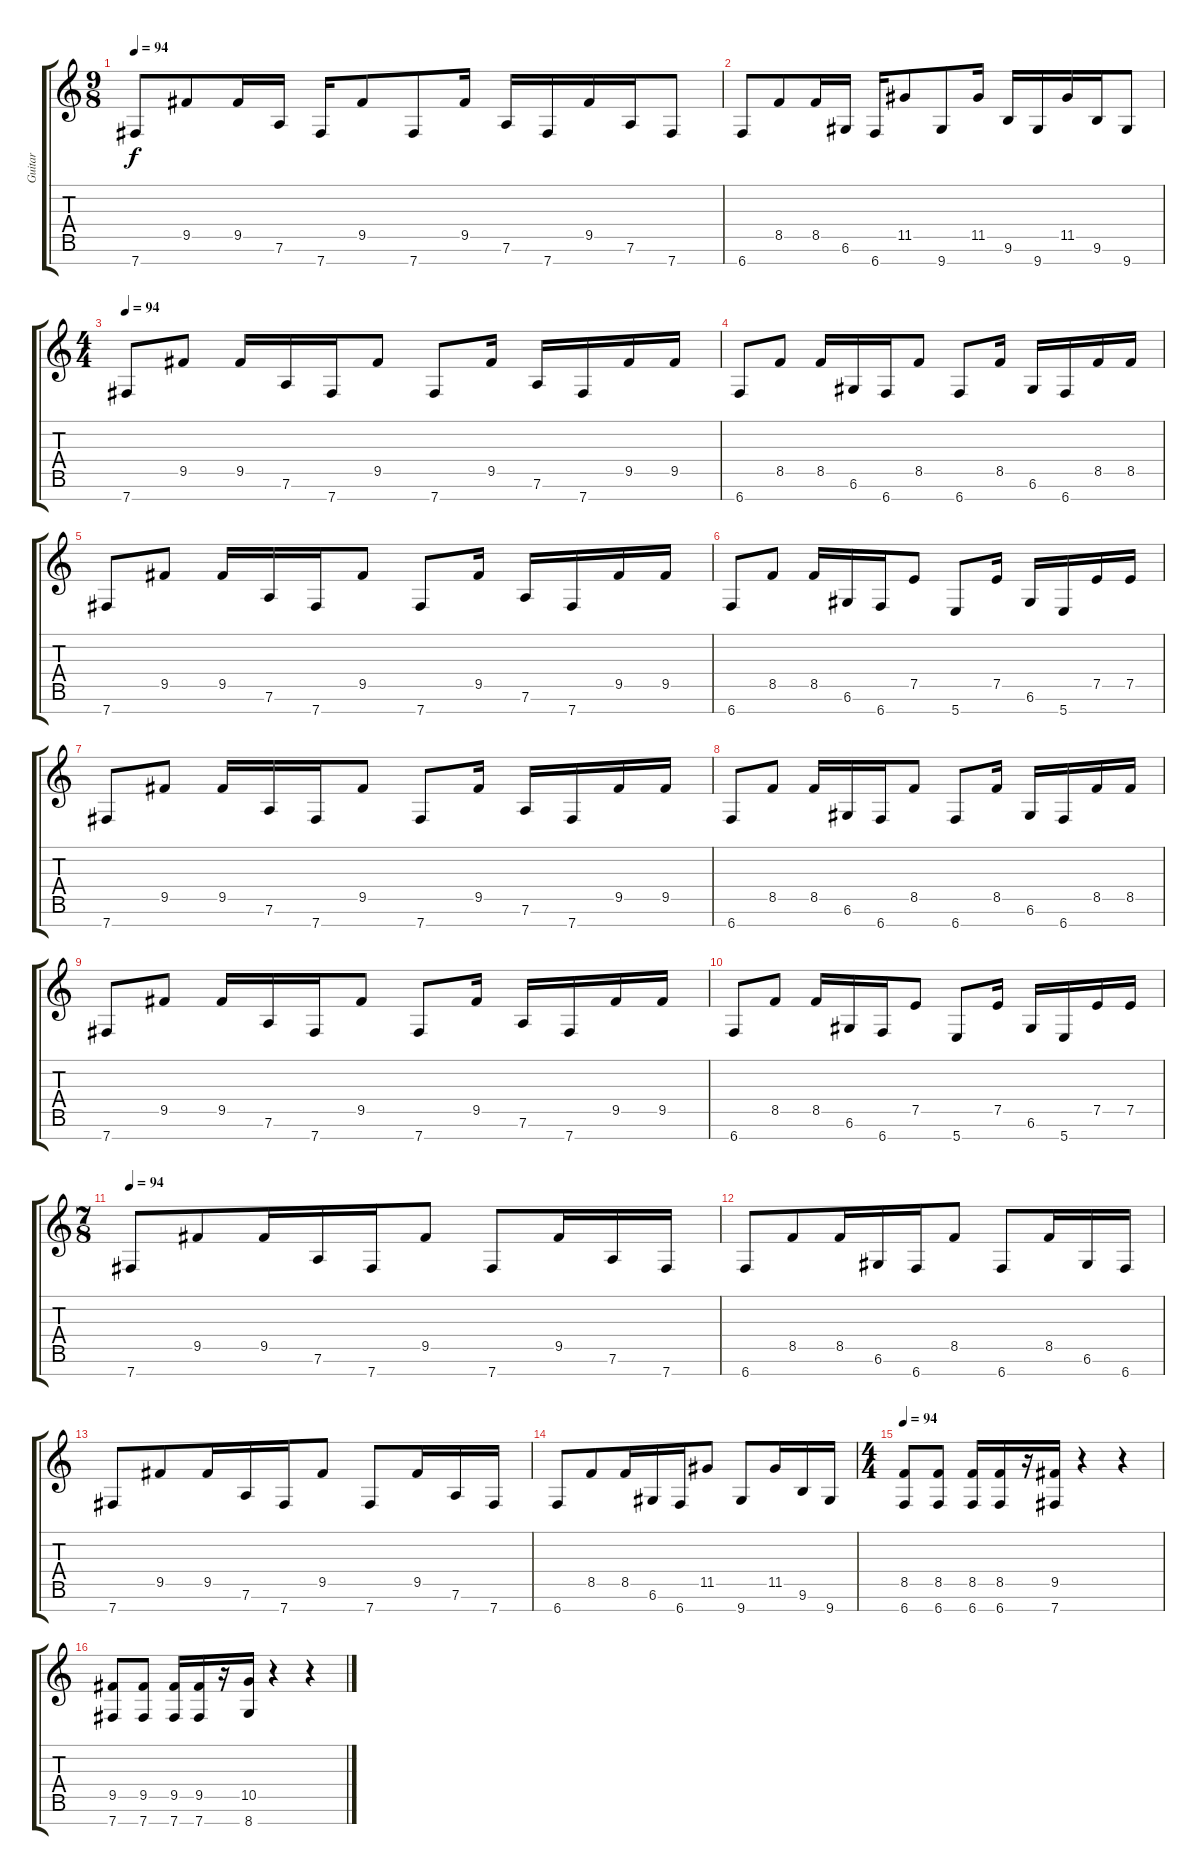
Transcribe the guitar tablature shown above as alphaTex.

\track ("Guitar" "Guitar") {instrument distortionguitar}
\staff {score tabs}
\tuning (E4 B3 G3 D3 A2 D2 B1) {hide}
\ts (9 8)
\tempo 94
\clef g2
\ks c
7.7.8{dy f} 9.5.8 9.5.16 7.6.16 7.7.16 9.5.8 7.7.8 9.5.16 7.6.16 7.7.16 9.5.16 7.6.16 7.7.8 |
6.7.8 8.5.8 8.5.16 6.6.16 6.7.16 11.5.8 9.7.8 11.5.16 9.6.16 9.7.16 11.5.16 9.6.16 9.7.8 |
\ts (4 4)
\tempo 94
7.7.8{volume 14} 9.5.8 9.5.16 7.6.16 7.7.16 9.5.8 7.7.8 9.5.16 7.6.16 7.7.16 9.5.16 9.5.16 |
6.7.8 8.5.8 8.5.16 6.6.16 6.7.16 8.5.8 6.7.8 8.5.16 6.6.16 6.7.16 8.5.16 8.5.16 |
7.7.8 9.5.8 9.5.16 7.6.16 7.7.16 9.5.8 7.7.8 9.5.16 7.6.16 7.7.16 9.5.16 9.5.16 |
6.7.8 8.5.8 8.5.16 6.6.16 6.7.16 7.5.8 5.7.8 7.5.16 6.6.16 5.7.16 7.5.16 7.5.16 |
7.7.8 9.5.8 9.5.16 7.6.16 7.7.16 9.5.8 7.7.8 9.5.16 7.6.16 7.7.16 9.5.16 9.5.16 |
6.7.8 8.5.8 8.5.16 6.6.16 6.7.16 8.5.8 6.7.8 8.5.16 6.6.16 6.7.16 8.5.16 8.5.16 |
7.7.8 9.5.8 9.5.16 7.6.16 7.7.16 9.5.8 7.7.8 9.5.16 7.6.16 7.7.16 9.5.16 9.5.16 |
6.7.8 8.5.8 8.5.16 6.6.16 6.7.16 7.5.8 5.7.8 7.5.16 6.6.16 5.7.16 7.5.16 7.5.16 |
\ts (7 8)
\tempo 94
7.7.8{volume 16} 9.5.8 9.5.16 7.6.16 7.7.16 9.5.8 7.7.8 9.5.16 7.6.16 7.7.16 |
6.7.8 8.5.8 8.5.16 6.6.16 6.7.16 8.5.8 6.7.8 8.5.16 6.6.16 6.7.16 |
7.7.8 9.5.8 9.5.16 7.6.16 7.7.16 9.5.8 7.7.8 9.5.16 7.6.16 7.7.16 |
6.7.8 8.5.8 8.5.16 6.6.16 6.7.16 11.5.8 9.7.8 11.5.16 9.6.16 9.7.16 |
\ts (4 4)
\tempo 94
(8.5 6.7).8 (8.5 6.7).8 (8.5 6.7).16 (8.5 6.7).16 r.16 (9.5 7.7).16 r.4 r.4 |
(9.5 7.7).8 (9.5 7.7).8 (9.5 7.7).16 (9.5 7.7).16 r.16 (10.5 8.7).16 r.4 r.4
